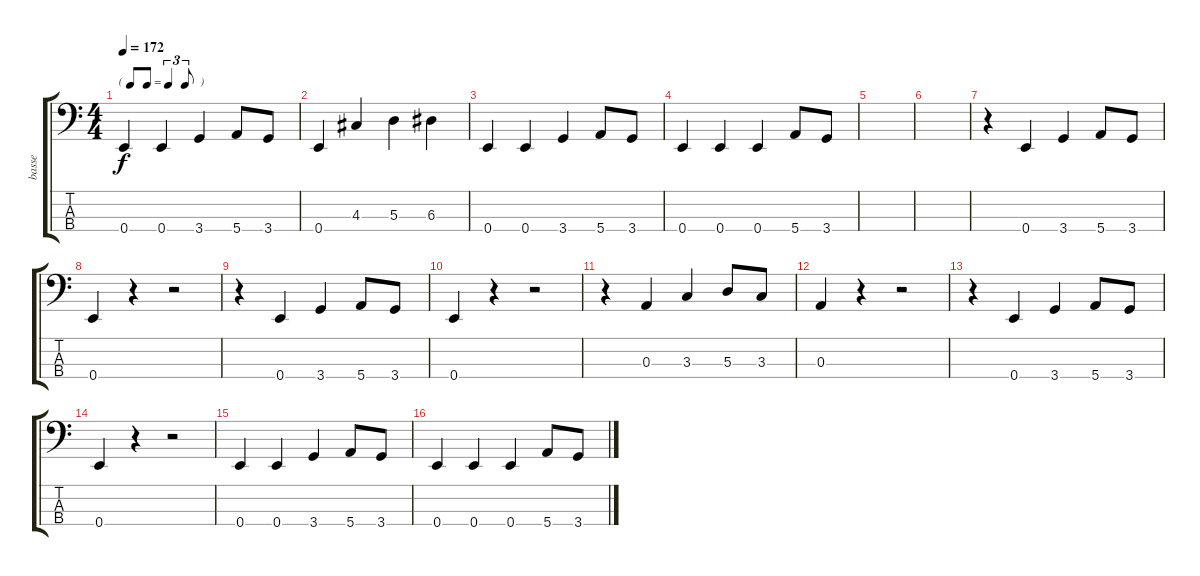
\track ("basse" "basse") {instrument acousticguitarnylon}
\staff {score tabs}
\tuning (G2 D2 A1 E1) {hide}
\ts (4 4)
\tf triplet8th
\tempo 172
\clef f4
\ks c
0.4.4{dy f} 0.4.4 3.4.4 5.4.8 3.4.8 |
0.4.4 4.3.4 5.3.4 6.3.4 |
0.4.4 0.4.4 3.4.4 5.4.8 3.4.8 |
0.4.4 0.4.4 0.4.4 5.4.8 3.4.8 |
|
|
r.4 0.4.4 3.4.4 5.4.8 3.4.8 |
0.4.4 r.4 r.2 |
r.4 0.4.4 3.4.4 5.4.8 3.4.8 |
0.4.4 r.4 r.2 |
r.4 0.3.4 3.3.4 5.3.8 3.3.8 |
0.3.4 r.4 r.2 |
r.4 0.4.4 3.4.4 5.4.8 3.4.8 |
0.4.4 r.4 r.2 |
0.4.4 0.4.4 3.4.4 5.4.8 3.4.8 |
0.4.4 0.4.4 0.4.4 5.4.8 3.4.8
